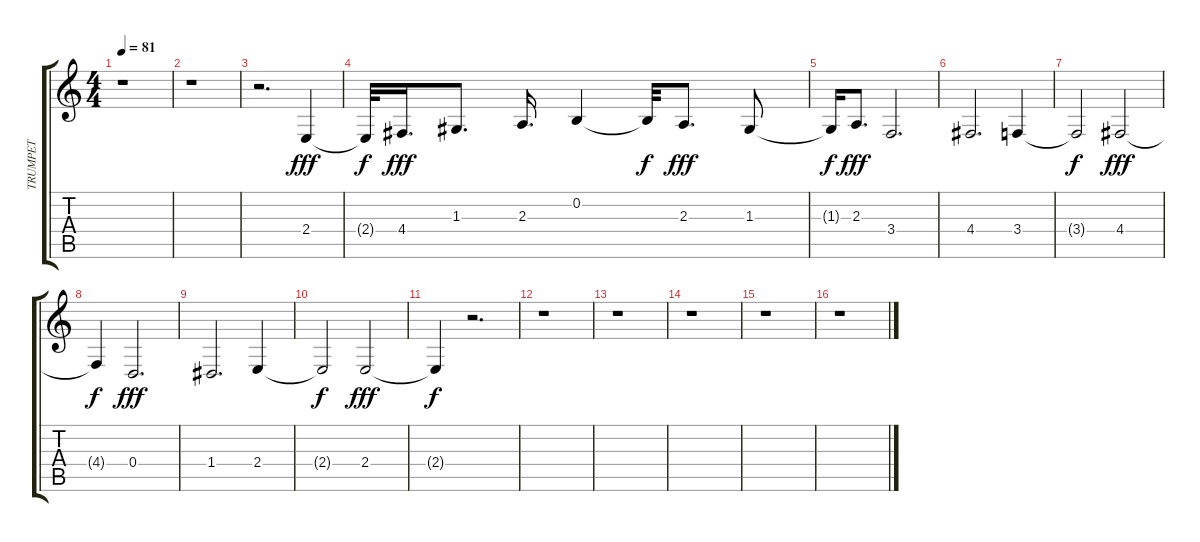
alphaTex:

\track ("TRUMPET" "TRUMPET") {instrument trumpet}
\staff {score tabs}
\tuning (E4 B3 G3 D3 A2 E2) {hide}
\ts (4 4)
\tempo 81
\clef g2
\ks c
r.1{dy fff} |
r.1 |
r.2{d} 2.4.4 |
2.4{t}.32{dy f} 4.4.16{d dy fff} 1.3.8{d} 2.3.16{d} 0.2.4 0.2{t}.32{dy f} 2.3.8{d dy fff} 1.3.8 |
1.3{t}.16{dy f} 2.3.8{d dy fff} 3.4.2{d} |
4.4.2{d} 3.4.4 |
3.4{t}.2{dy f} 4.4.2{dy fff} |
4.4{t}.4{dy f} 0.4.2{d dy fff} |
1.4.2{d} 2.4.4 |
2.4{t}.2{dy f} 2.4.2{dy fff} |
2.4{t}.4{dy f} r.2{d} |
r.1 |
r.1 |
r.1 |
r.1 |
r.1
